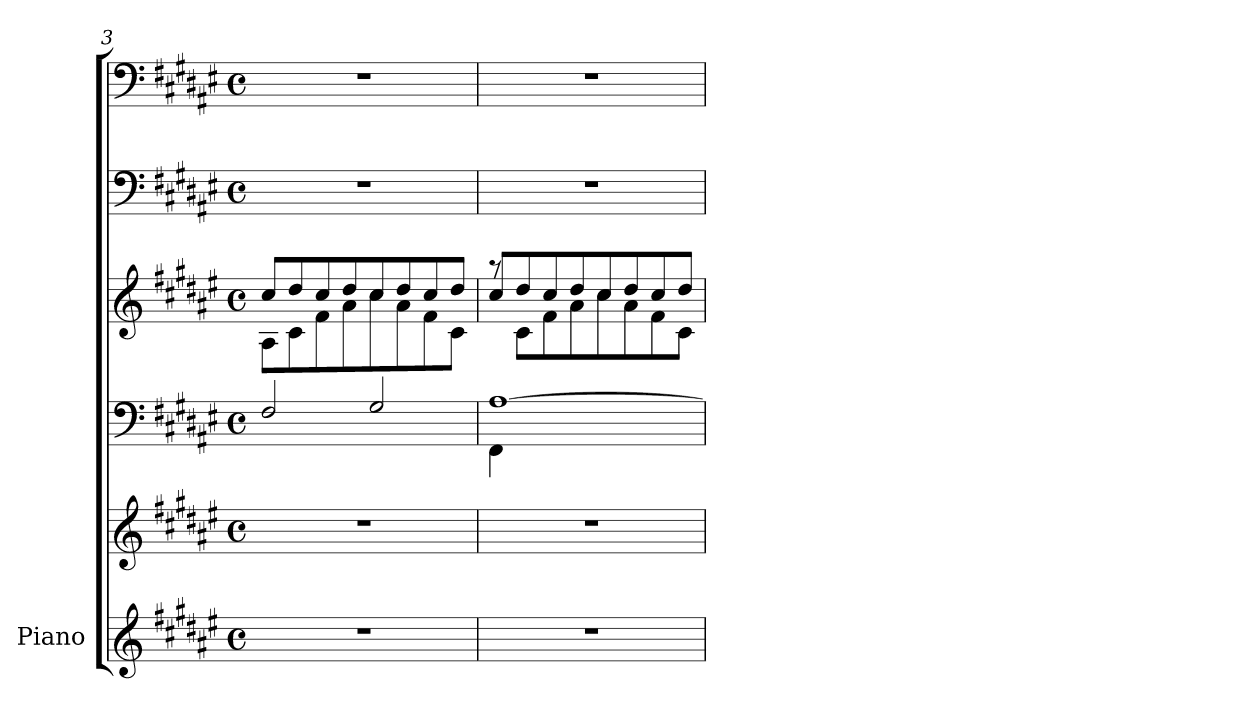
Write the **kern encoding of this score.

**kern	**kern	**kern	**kern	**kern	**kern
*part1	*part1	*part1	*part1	*part1	*part1
*staff6	*staff5	*staff4	*staff3	*staff2	*staff1
*I"Piano	*	*	*	*	*
*I'Pno.	*	*	*	*	*
*clefG2	*clefG2	*clefF4	*clefG2	*clefF4	*clefF4
*k[f#c#g#d#a#e#]	*k[f#c#g#d#a#e#]	*k[f#c#g#d#a#e#]	*k[f#c#g#d#a#e#]	*k[f#c#g#d#a#e#]	*k[f#c#g#d#a#e#]
*M4/4	*M4/4	*M4/4	*M4/4	*M4/4	*M4/4
*met(c)	*met(c)	*met(c)	*met(c)	*met(c)	*met(c)
=3	=3	=3	=3	=3	=3
*	*	*	*^	*	*
1r	1r	2F#/	8A#\L	8cc#/L	1r	1r
.	.	.	8c#\	8dd#/	.	.
.	.	.	8f#\	8cc#/	.	.
.	.	.	8a#\	8dd#/	.	.
.	.	2G#/	8cc#\	8cc#/	.	.
.	.	.	8a#\	8dd#/	.	.
.	.	.	8f#\	8cc#/	.	.
.	.	.	8c#\J	8dd#/J	.	.
=4	=4	=4	=4	=4	=4	=4
*	*	*^	*	*	*	*
1r	1r	[1A#	4FF#:\	8r	8cc#/L	1r	1r
.	.	.	.	8c#\L	8dd#/	.	.
.	.	.	4ryy	8f#\	8cc#/	.	.
.	.	.	.	8a#\	8dd#/	.	.
.	.	.	2ryy	8cc#\	8cc#/	.	.
.	.	.	.	8a#\	8dd#/	.	.
.	.	.	.	8f#\	8cc#/	.	.
.	.	.	.	8c#\J	8dd#/J	.	.
*	*	*v	*v	*	*	*	*
*	*	*	*v	*v	*	*
=	=	=	=	=	=
*-	*-	*-	*-	*-	*-
